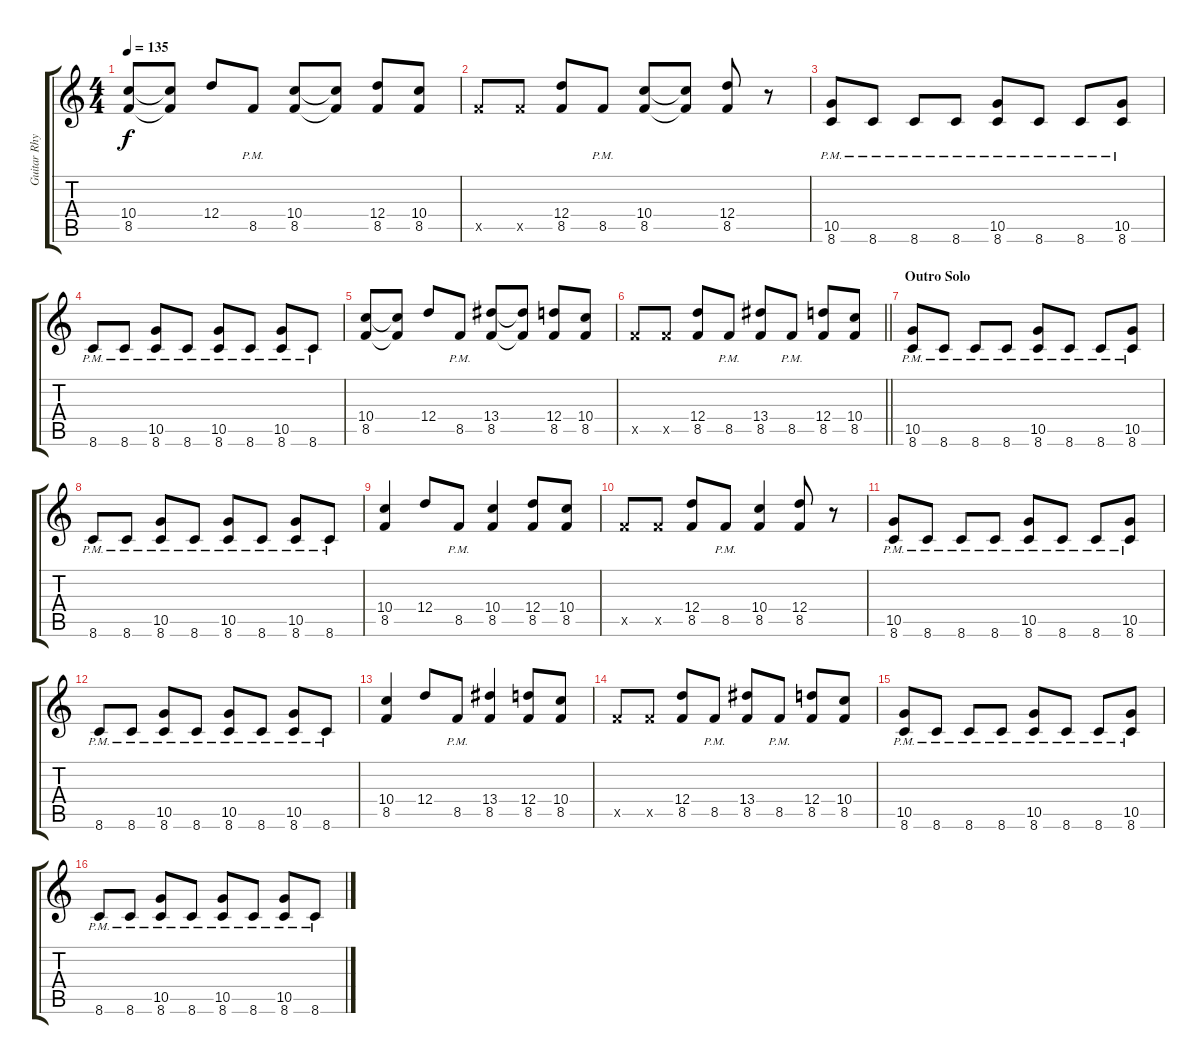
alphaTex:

\track ("Guitar Rhythm" "Guitar Rhy") {instrument distortionguitar}
\staff {score tabs}
\tuning (E4 B3 G3 D3 A2 E2) {hide}
\ts (4 4)
\tempo 135
\clef g2
\ks c
(10.4 8.5).8{dy f} (10.4{t} 8.5{t}).8 12.4.8 8.5{pm}.8 (10.4 8.5).8 (10.4{t} 8.5{t}).8 (12.4 8.5).8 (10.4 8.5).8 |
8.5{x}.8 8.5{x}.8 (12.4 8.5).8 8.5{pm}.8 (10.4 8.5).8 (10.4{t} 8.5{t}).8 (12.4 8.5).8 r.8 |
(10.5{pm} 8.6{pm}).8 8.6{pm}.8 8.6{pm}.8 8.6{pm}.8 (10.5{pm} 8.6{pm}).8 8.6{pm}.8 8.6{pm}.8 (10.5{pm} 8.6{pm}).8 |
8.6{pm}.8 8.6{pm}.8 (10.5{pm} 8.6{pm}).8 8.6{pm}.8 (10.5{pm} 8.6{pm}).8 8.6{pm}.8 (10.5{pm} 8.6{pm}).8 8.6{pm}.8 |
(10.4 8.5).8 (10.4{t} 8.5{t}).8 12.4.8 8.5{pm}.8 (13.4 8.5).8 (13.4{t} 8.5{t}).8 (12.4 8.5).8 (10.4 8.5).8 |
\barLineRight lightlight
8.5{x}.8 8.5{x}.8 (12.4 8.5).8 8.5{pm}.8 (13.4 8.5).8 8.5{pm}.8 (12.4 8.5).8 (10.4 8.5).8 |
\section ("" "Outro Solo")
(10.5{pm} 8.6{pm}).8 8.6{pm}.8 8.6{pm}.8 8.6{pm}.8 (10.5{pm} 8.6{pm}).8 8.6{pm}.8 8.6{pm}.8 (10.5{pm} 8.6{pm}).8 |
8.6{pm}.8 8.6{pm}.8 (10.5{pm} 8.6{pm}).8 8.6{pm}.8 (10.5{pm} 8.6{pm}).8 8.6{pm}.8 (10.5{pm} 8.6{pm}).8 8.6{pm}.8 |
(10.4 8.5).4 12.4.8 8.5{pm}.8 (10.4 8.5).4 (12.4 8.5).8 (10.4 8.5).8 |
8.5{x}.8 8.5{x}.8 (12.4 8.5).8 8.5{pm}.8 (10.4 8.5).4 (12.4 8.5).8 r.8 |
(10.5{pm} 8.6{pm}).8 8.6{pm}.8 8.6{pm}.8 8.6{pm}.8 (10.5{pm} 8.6{pm}).8 8.6{pm}.8 8.6{pm}.8 (10.5{pm} 8.6{pm}).8 |
8.6{pm}.8 8.6{pm}.8 (10.5{pm} 8.6{pm}).8 8.6{pm}.8 (10.5{pm} 8.6{pm}).8 8.6{pm}.8 (10.5{pm} 8.6{pm}).8 8.6{pm}.8 |
(10.4 8.5).4 12.4.8 8.5{pm}.8 (13.4 8.5).4 (12.4 8.5).8 (10.4 8.5).8 |
8.5{x}.8 8.5{x}.8 (12.4 8.5).8 8.5{pm}.8 (13.4 8.5).8 8.5{pm}.8 (12.4 8.5).8 (10.4 8.5).8 |
(10.5{pm} 8.6{pm}).8 8.6{pm}.8 8.6{pm}.8 8.6{pm}.8 (10.5{pm} 8.6{pm}).8 8.6{pm}.8 8.6{pm}.8 (10.5{pm} 8.6{pm}).8 |
8.6{pm}.8 8.6{pm}.8 (10.5{pm} 8.6{pm}).8 8.6{pm}.8 (10.5{pm} 8.6{pm}).8 8.6{pm}.8 (10.5{pm} 8.6{pm}).8 8.6{pm}.8
